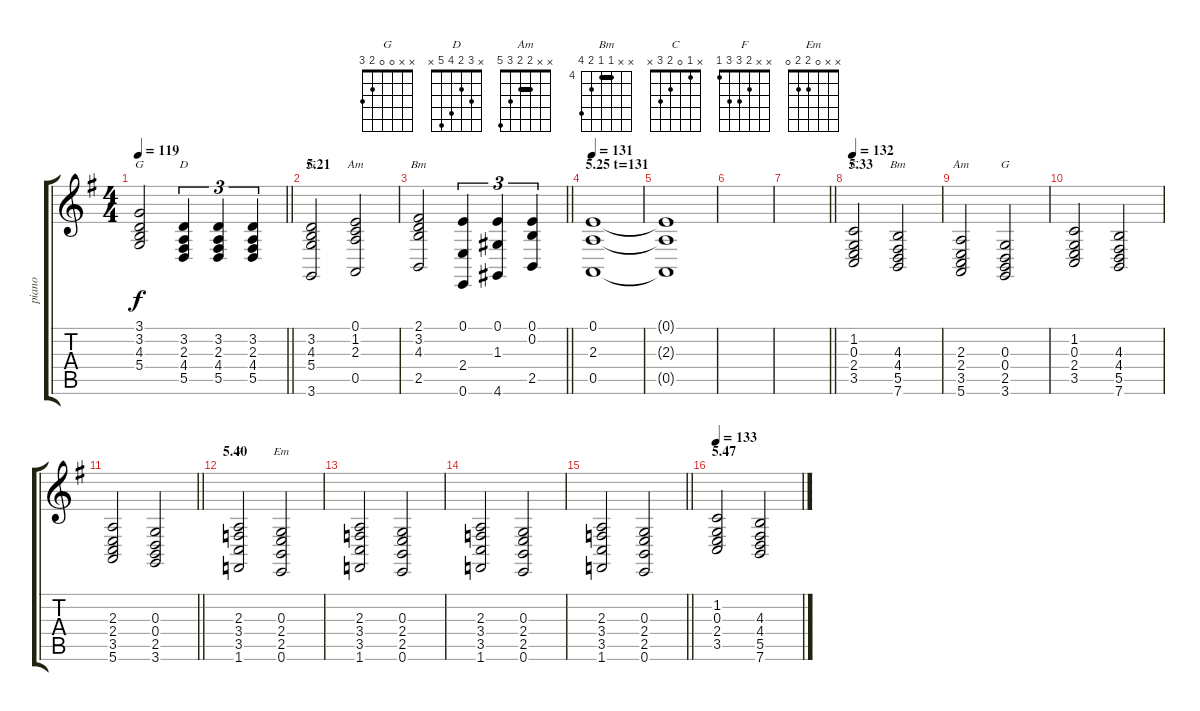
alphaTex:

\track ("piano" "piano") {instrument brightacousticpiano}
\staff {score tabs}
\tuning (E4 B3 G3 D3 A2 E2) {hide}
\chord ("G" 3 3 4 5 x x) {barre 3}
\chord ("D" x 3 2 4 5 x)
\chord ("G" x 3 4 5 x 3) {barre 3}
\chord ("Am" 0 1 2 x 0 x)
\chord ("Bm" 2 3 4 x 2 x) {barre 2}
\chord ("C" x 1 0 2 3 x)
\chord ("Bm" x x 4 4 5 7) {firstfret 4 barre 4}
\chord ("Am" x x 2 2 3 5) {barre 2}
\chord ("G" x x 0 0 2 3)
\chord ("F" x x 2 3 3 1)
\chord ("Em" x x 0 2 2 0)
\ts (4 4)
\tempo 119
\clef g2
\barLineRight lightlight
\ks g
(3.1 3.2 4.3 5.4).2{ch "G" dy f} (3.2 2.3 4.4 5.5).4{tu (3 2) ch "D"} (3.2 2.3 4.4 5.5).4{tu (3 2)} (3.2 2.3 4.4 5.5).4{tu (3 2)} |
\section ("" "5.21")
(3.2 4.3 5.4 3.6).2{ch "G"} (0.1 1.2 2.3 0.5).2{ch "Am"} |
\barLineRight lightlight
(2.1 3.2 4.3 2.5).2{ch "Bm"} (0.1 2.4 0.6).4{tu (3 2)} (0.1 1.3 4.6).4{tu (3 2)} (0.1 0.2 2.5).4{tu (3 2)} |
\section ("" "5.25 t=131")
\tempo 131
(0.1 2.3 0.5).1 |
(0.1{t} 2.3{t} 0.5{t}).1 |
|
\barLineRight lightlight
|
\section ("" "5.33")
\tempo 132
(1.2 0.3 2.4 3.5).2{ch "C"} (4.3 4.4 5.5 7.6).2{ch "Bm"} |
(2.3 2.4 3.5 5.6).2{ch "Am"} (0.3 0.4 2.5 3.6).2{ch "G"} |
(1.2 0.3 2.4 3.5).2 (4.3 4.4 5.5 7.6).2 |
\barLineRight lightlight
(2.3 2.4 3.5 5.6).2 (0.3 0.4 2.5 3.6).2 |
\section ("" "5.40")
(2.3 3.4 3.5 1.6).2{ch "F"} (0.3 2.4 2.5 0.6).2{ch "Em"} |
(2.3 3.4 3.5 1.6).2 (0.3 2.4 2.5 0.6).2 |
(2.3 3.4 3.5 1.6).2 (0.3 2.4 2.5 0.6).2 |
\barLineRight lightlight
(2.3 3.4 3.5 1.6).2 (0.3 2.4 2.5 0.6).2 |
\section ("" "5.47")
\tempo 133
(1.2 0.3 2.4 3.5).2 (4.3 4.4 5.5 7.6).2
